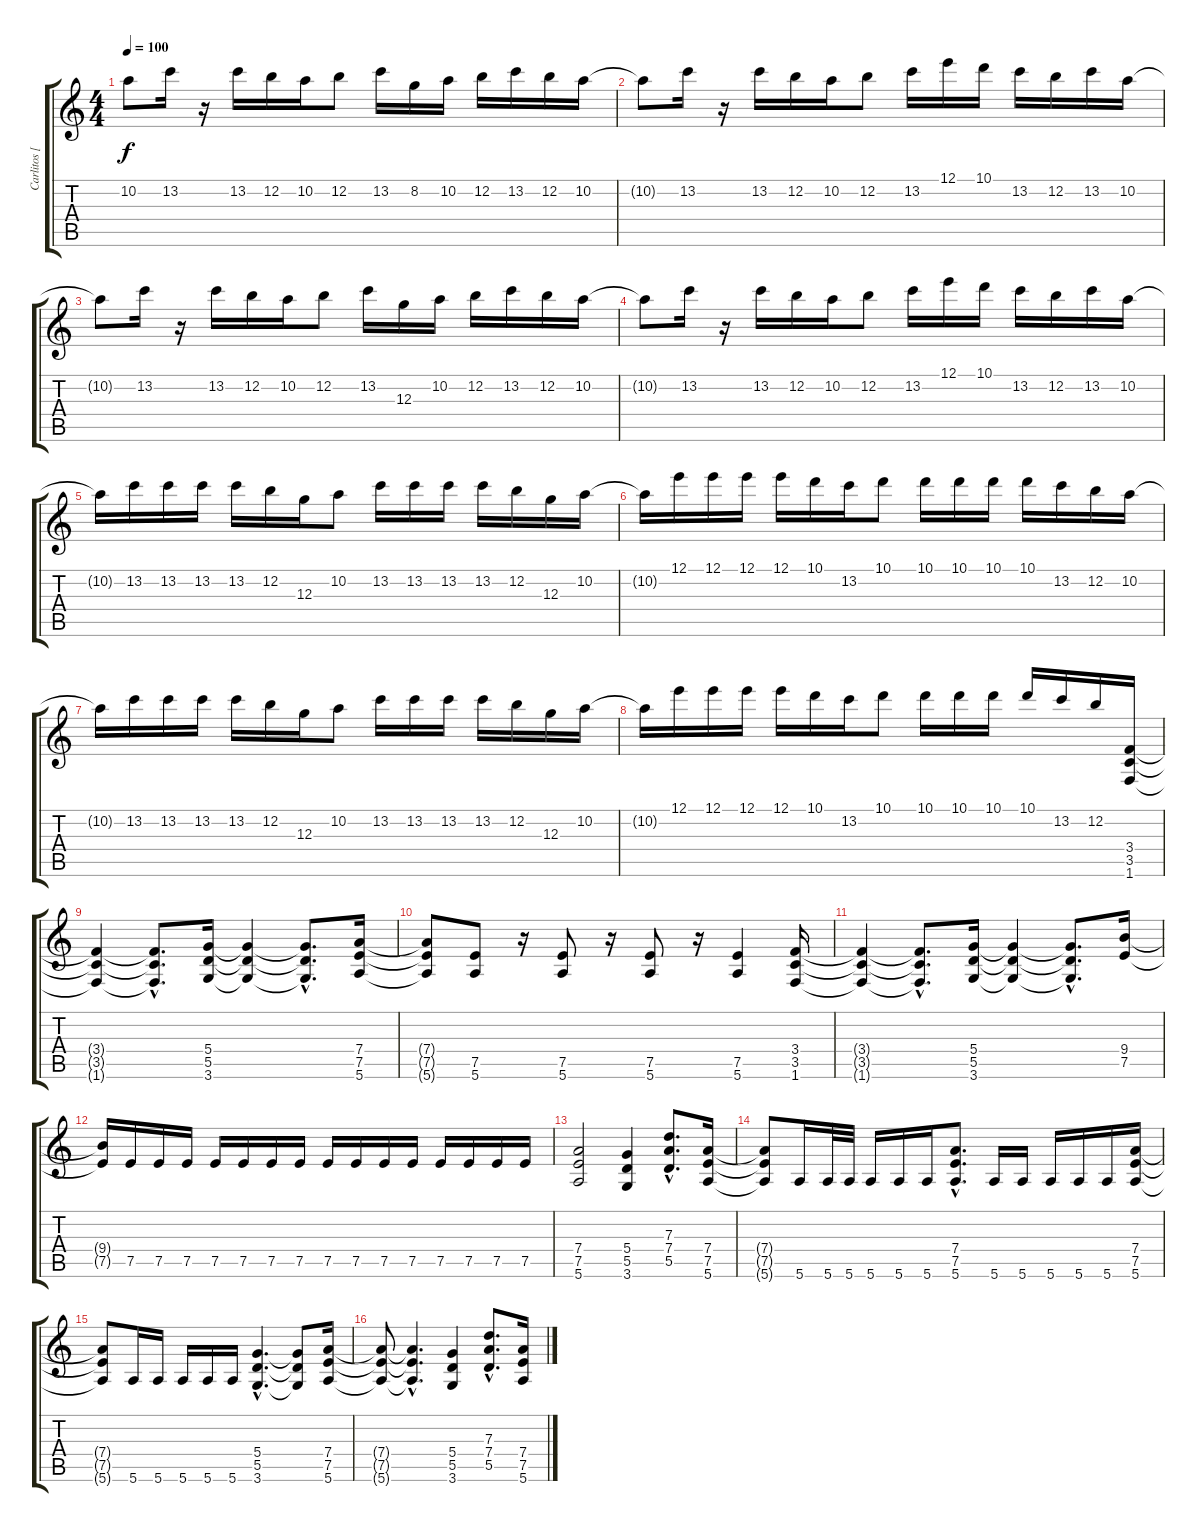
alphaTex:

\track ("Carlitos [guitarra]" "Carlitos [") {instrument distortionguitar}
\staff {score tabs}
\tuning (E4 B3 G3 D3 A2 E2) {hide}
\ts (4 4)
\tempo 100
\clef g2
\ks c
10.2{t}.8{dy f} 13.2.16 r.16 13.2.16 12.2.16 10.2.16 12.2.8 13.2.16 8.2.16 10.2.16 12.2.16 13.2.16 12.2.16 10.2.16 |
10.2{t}.8 13.2.16 r.16 13.2.16 12.2.16 10.2.16 12.2.8 13.2.16 12.1.16 10.1.16 13.2.16 12.2.16 13.2.16 10.2.16 |
10.2{t}.8 13.2.16 r.16 13.2.16 12.2.16 10.2.16 12.2.8 13.2.16 12.3.16 10.2.16 12.2.16 13.2.16 12.2.16 10.2.16 |
10.2{t}.8 13.2.16 r.16 13.2.16 12.2.16 10.2.16 12.2.8 13.2.16 12.1.16 10.1.16 13.2.16 12.2.16 13.2.16 10.2.16 |
10.2{t}.16 13.2.16 13.2.16 13.2.16 13.2.16 12.2.16 12.3.16 10.2.8 13.2.16 13.2.16 13.2.16 13.2.16 12.2.16 12.3.16 10.2.16 |
10.2{t}.16 12.1.16 12.1.16 12.1.16 12.1.16 10.1.16 13.2.16 10.1.8 10.1.16 10.1.16 10.1.16 10.1.16 13.2.16 12.2.16 10.2.16 |
10.2{t}.16 13.2.16 13.2.16 13.2.16 13.2.16 12.2.16 12.3.16 10.2.8 13.2.16 13.2.16 13.2.16 13.2.16 12.2.16 12.3.16 10.2.16 |
10.2{t}.16 12.1.16 12.1.16 12.1.16 12.1.16 10.1.16 13.2.16 10.1.8 10.1.16 10.1.16 10.1.16 10.1.16 13.2.16 12.2.16 (3.4 3.5 1.6).16 |
(3.4{t} 3.5{t} 1.6{t}).4 (3.4{hac t} 3.5{hac t} 1.6{hac t}).8{d} (5.4 5.5 3.6).16 (5.4{t} 5.5{t} 3.6{t}).4 (5.4{hac t} 5.5{hac t} 3.6{hac t}).8{d} (7.4 7.5 5.6).16 |
(7.4{t} 7.5{t} 5.6{t}).8 (7.5 5.6).8 r.16 (7.5 5.6).8 r.16 (7.5 5.6).8 r.16 (7.5 5.6).4 (3.4 3.5 1.6).16 |
(3.4{t} 3.5{t} 1.6{t}).4 (3.4{hac t} 3.5{hac t} 1.6{hac t}).8{d} (5.4 5.5 3.6).16 (5.4{t} 5.5{t} 3.6{t}).4 (5.4{hac t} 5.5{hac t} 3.6{hac t}).8{d} (9.4 7.5).16 |
(9.4{t} 7.5{t}).16 7.5.16 7.5.16 7.5.16 7.5.16 7.5.16 7.5.16 7.5.16 7.5.16 7.5.16 7.5.16 7.5.16 7.5.16 7.5.16 7.5.16 7.5.16 |
(7.4 7.5 5.6).2 (5.4 5.5 3.6).4 (7.3{hac} 7.4{hac} 5.5{hac}).8{d} (7.4 7.5 5.6).16 |
(7.4{t} 7.5{t} 5.6{t}).8 5.6.16 5.6.32 5.6.32 5.6.16 5.6.16 5.6.16 (7.4{hac} 7.5{hac} 5.6{hac}).8{d} 5.6.16 5.6.16 5.6.16 5.6.16 5.6.16 (7.4 7.5 5.6).16 |
(7.4{t} 7.5{t} 5.6{t}).8 5.6.16 5.6.16 5.6.16 5.6.16 5.6.16 (5.4{hac} 5.5{hac} 3.6{hac}).4{d} (5.4{t} 5.5{t} 3.6{t}).8 (7.4 7.5 5.6).16 |
(7.4{t} 7.5{t} 5.6{t}).8 (7.4{hac t} 7.5{hac t} 5.6{hac t}).4{d} (5.4 5.5 3.6).4 (7.3{hac} 7.4{hac} 5.5{hac}).8{d} (7.4 7.5 5.6).16
